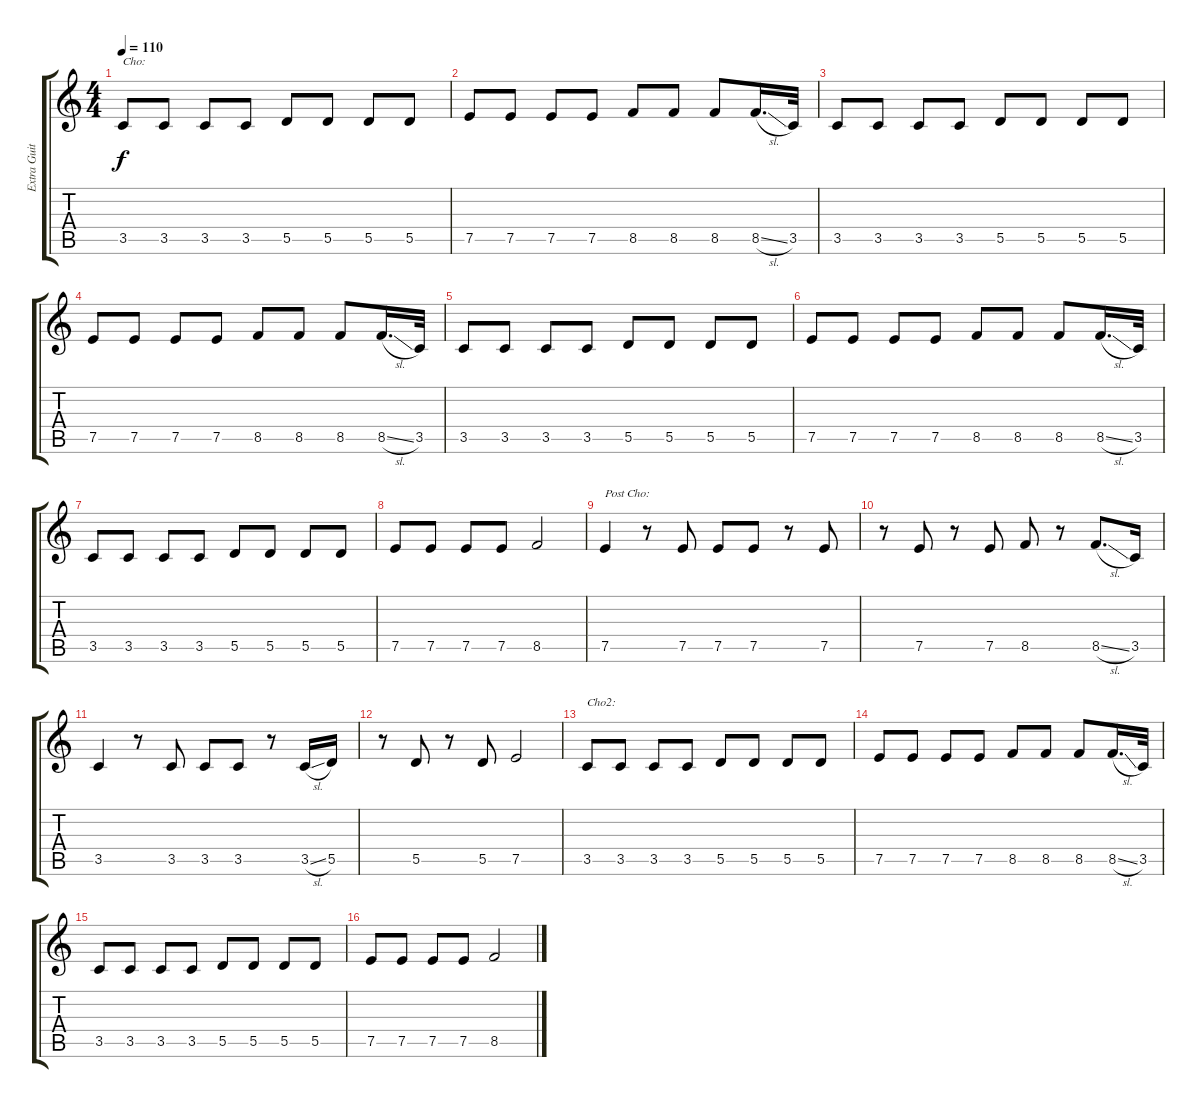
\track ("Extra Guitar" "Extra Guit") {instrument electricguitarjazz}
\staff {score tabs}
\tuning (E4 B3 G3 D3 A2 E2) {hide}
\ts (4 4)
\tempo 110
\clef g2
\ks c
3.5.8{txt "Cho:" dy f} 3.5.8 3.5.8 3.5.8 5.5.8 5.5.8 5.5.8 5.5.8 |
7.5.8 7.5.8 7.5.8 7.5.8 8.5.8 8.5.8 8.5.8 8.5{sl}.16{d} 3.5.32 |
3.5.8 3.5.8 3.5.8 3.5.8 5.5.8 5.5.8 5.5.8 5.5.8 |
7.5.8 7.5.8 7.5.8 7.5.8 8.5.8 8.5.8 8.5.8 8.5{sl}.16{d} 3.5.32 |
3.5.8 3.5.8 3.5.8 3.5.8 5.5.8 5.5.8 5.5.8 5.5.8 |
7.5.8 7.5.8 7.5.8 7.5.8 8.5.8 8.5.8 8.5.8 8.5{sl}.16{d} 3.5.32 |
3.5.8 3.5.8 3.5.8 3.5.8 5.5.8 5.5.8 5.5.8 5.5.8 |
7.5.8 7.5.8 7.5.8 7.5.8 8.5.2 |
7.5.4{txt "Post Cho:"} r.8 7.5.8 7.5.8 7.5.8 r.8 7.5.8 |
r.8 7.5.8 r.8 7.5.8 8.5.8 r.8 8.5{sl}.8{d} 3.5.16 |
3.5.4 r.8 3.5.8 3.5.8 3.5.8 r.8 3.5{sl}.16 5.5.16 |
r.8 5.5.8 r.8 5.5.8 7.5.2 |
3.5.8{txt "Cho2:"} 3.5.8 3.5.8 3.5.8 5.5.8 5.5.8 5.5.8 5.5.8 |
7.5.8 7.5.8 7.5.8 7.5.8 8.5.8 8.5.8 8.5.8 8.5{sl}.16{d} 3.5.32 |
3.5.8 3.5.8 3.5.8 3.5.8 5.5.8 5.5.8 5.5.8 5.5.8 |
7.5.8 7.5.8 7.5.8 7.5.8 8.5.2
